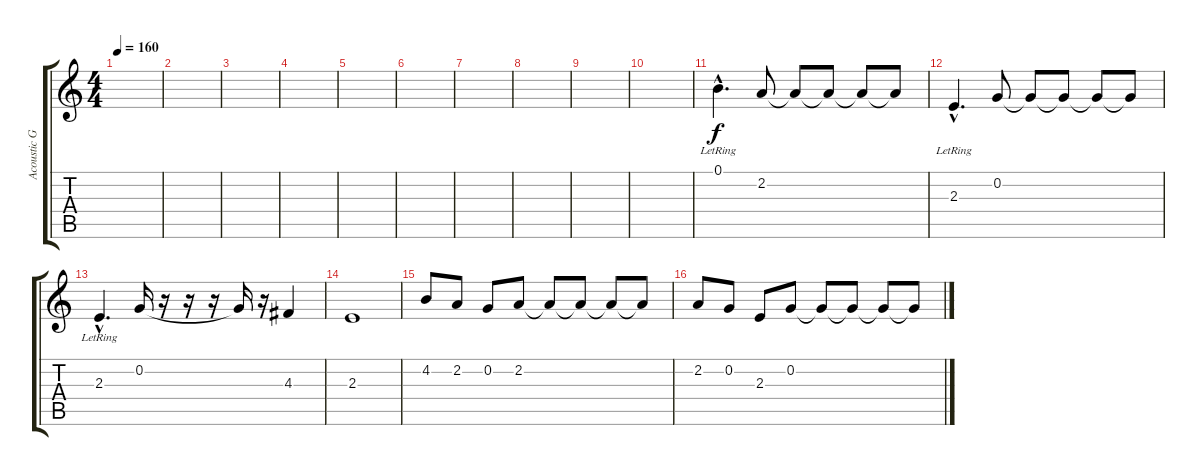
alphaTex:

\track ("Acoustic Guitar 2" "Acoustic G") {instrument acousticguitarnylon}
\staff {score tabs}
\tuning (B3 G3 D3 A2 E2 B1) {hide}
\ts (4 4)
\tempo 160
\clef g2
\ks c
|
|
|
|
|
|
|
|
|
|
0.1{hac lr}.4{d} 2.2.8 2.2{t}.8 2.2{t}.8 2.2{t}.8 2.2{t}.8 |
2.3{hac lr}.4{d} 0.2.8 0.2{t}.8 0.2{t}.8 0.2{t}.8 0.2{t}.8 |
2.3{hac lr}.4{d} 0.2.16 r.16 r.16 r.16 0.2{t}.16 r.16 4.3.4 |
2.3.1 |
4.2.8 2.2.8 0.2.8 2.2.8 2.2{t}.8 2.2{t}.8 2.2{t}.8 2.2{t}.8 |
2.2.8 0.2.8 2.3.8 0.2.8 0.2{t}.8 0.2{t}.8 0.2{t}.8 0.2{t}.8
